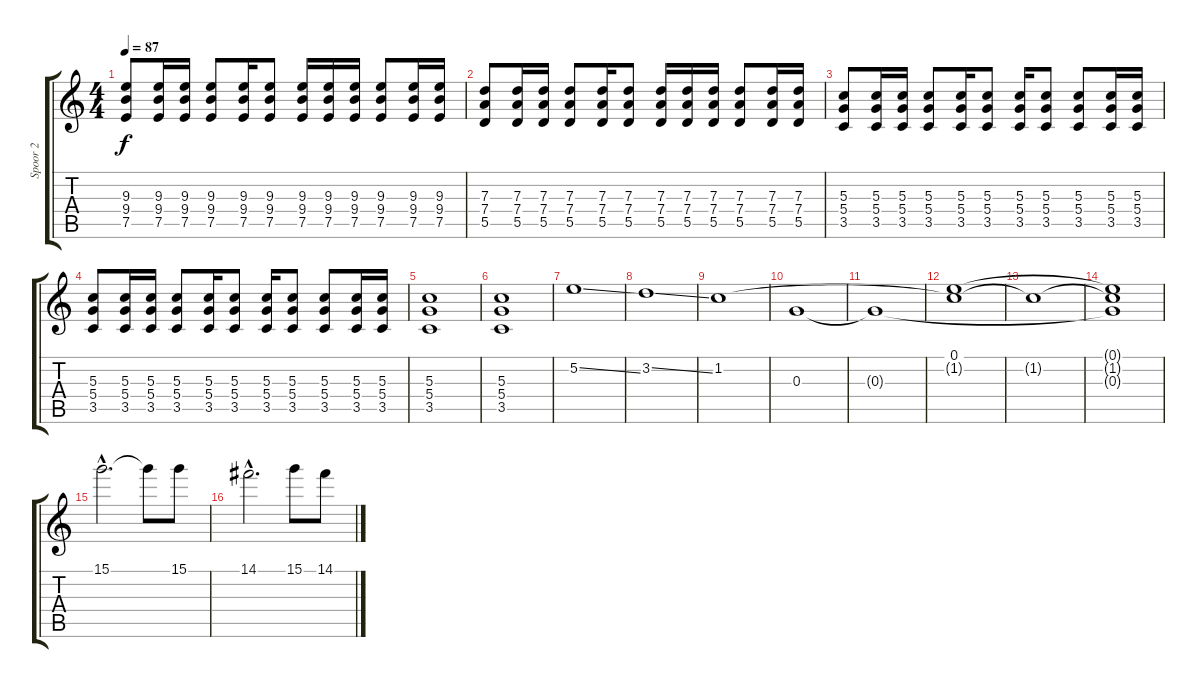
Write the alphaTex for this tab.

\track ("Spoor 2" "Spoor 2") {instrument electricguitarclean}
\staff {score tabs}
\tuning (E4 B3 G3 D3 A2 E2) {hide}
\ts (4 4)
\tempo 87
\clef g2
\ks c
(9.3 9.4 7.5).8{dy f} (9.3 9.4 7.5).16 (9.3 9.4 7.5).16 (9.3 9.4 7.5).8 (9.3 9.4 7.5).16 (9.3 9.4 7.5).8 (9.3 9.4 7.5).16 (9.3 9.4 7.5).16 (9.3 9.4 7.5).16 (9.3 9.4 7.5).8 (9.3 9.4 7.5).16 (9.3 9.4 7.5).16 |
(7.3 7.4 5.5).8 (7.3 7.4 5.5).16 (7.3 7.4 5.5).16 (7.3 7.4 5.5).8 (7.3 7.4 5.5).16 (7.3 7.4 5.5).8 (7.3 7.4 5.5).16 (7.3 7.4 5.5).16 (7.3 7.4 5.5).16 (7.3 7.4 5.5).8 (7.3 7.4 5.5).16 (7.3 7.4 5.5).16 |
(5.3 5.4 3.5).8 (5.3 5.4 3.5).16 (5.3 5.4 3.5).16 (5.3 5.4 3.5).8 (5.3 5.4 3.5).16 (5.3 5.4 3.5).8 (5.3 5.4 3.5).16 (5.3 5.4 3.5).8 (5.3 5.4 3.5).8 (5.3 5.4 3.5).16 (5.3 5.4 3.5).16 |
(5.3 5.4 3.5).8 (5.3 5.4 3.5).16 (5.3 5.4 3.5).16 (5.3 5.4 3.5).8 (5.3 5.4 3.5).16 (5.3 5.4 3.5).8 (5.3 5.4 3.5).16 (5.3 5.4 3.5).8 (5.3 5.4 3.5).8 (5.3 5.4 3.5).16 (5.3 5.4 3.5).16 |
(5.3 5.4 3.5).1 |
(5.3 5.4 3.5).1 |
5.2{ss}.1{instrument electricguitarclean} |
3.2{ss}.1 |
1.2.1 |
0.3.1 |
0.3{t}.1 |
(0.1 1.2{t}).1 |
1.2{t}.1 |
(0.1{t} 1.2{t} 0.3{t}).1 |
15.1{hac}.2{d} 15.1{t}.8 15.1.8 |
14.1{hac}.2{d} 15.1.8 14.1.8
